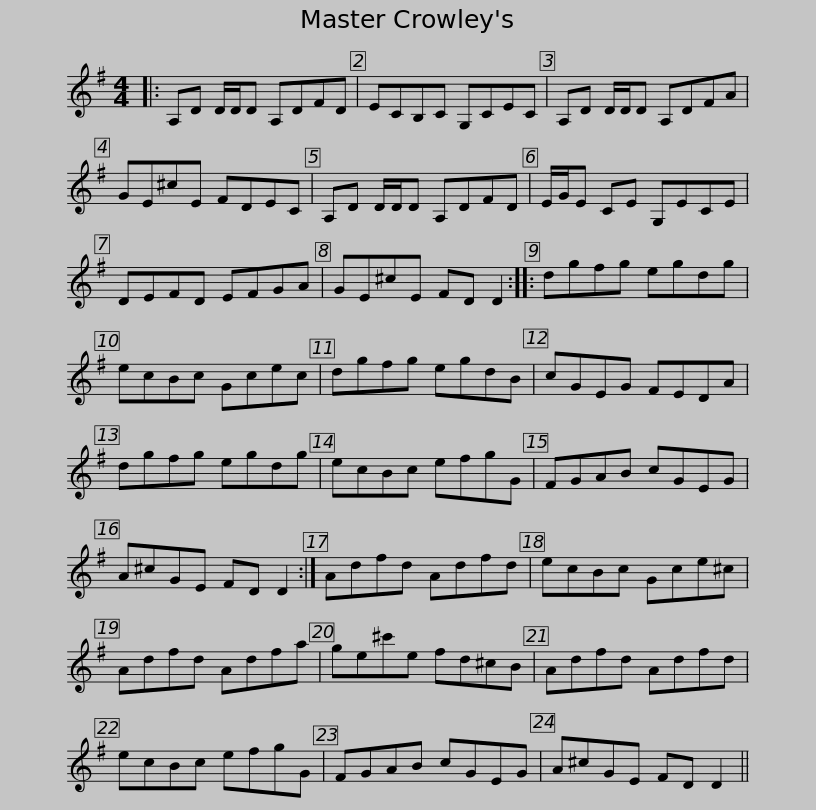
X:1
L:1/8
M:4/4
I:linebreak $
K:G
V:1 treble
V:1
|: A,D D/D/D A,DFD | ECB,C G,CEC | A,D D/D/D A,DFA | GE^cE FDEC |$ A,D D/D/D A,DFD | %5
 E/G/E CE G,ECE | DEFD EFGA | GE^cE FD D2 :: dgfg egdg |$ ecBc Gcec | %10
 dgfg egdB | cGEG FEDA | dgfg egdg | ecBc efgG |$ FGAB cGEG | %15
 A^cGE FD D2 :| Adfd Adfd | ecBc Gce^c | Adfd Adfa |$ ge^c'e fd^cB | %20
 Adfd Adfd | ecBc efgG | FGAB cGEG | A^cGE FD D2 || %24
